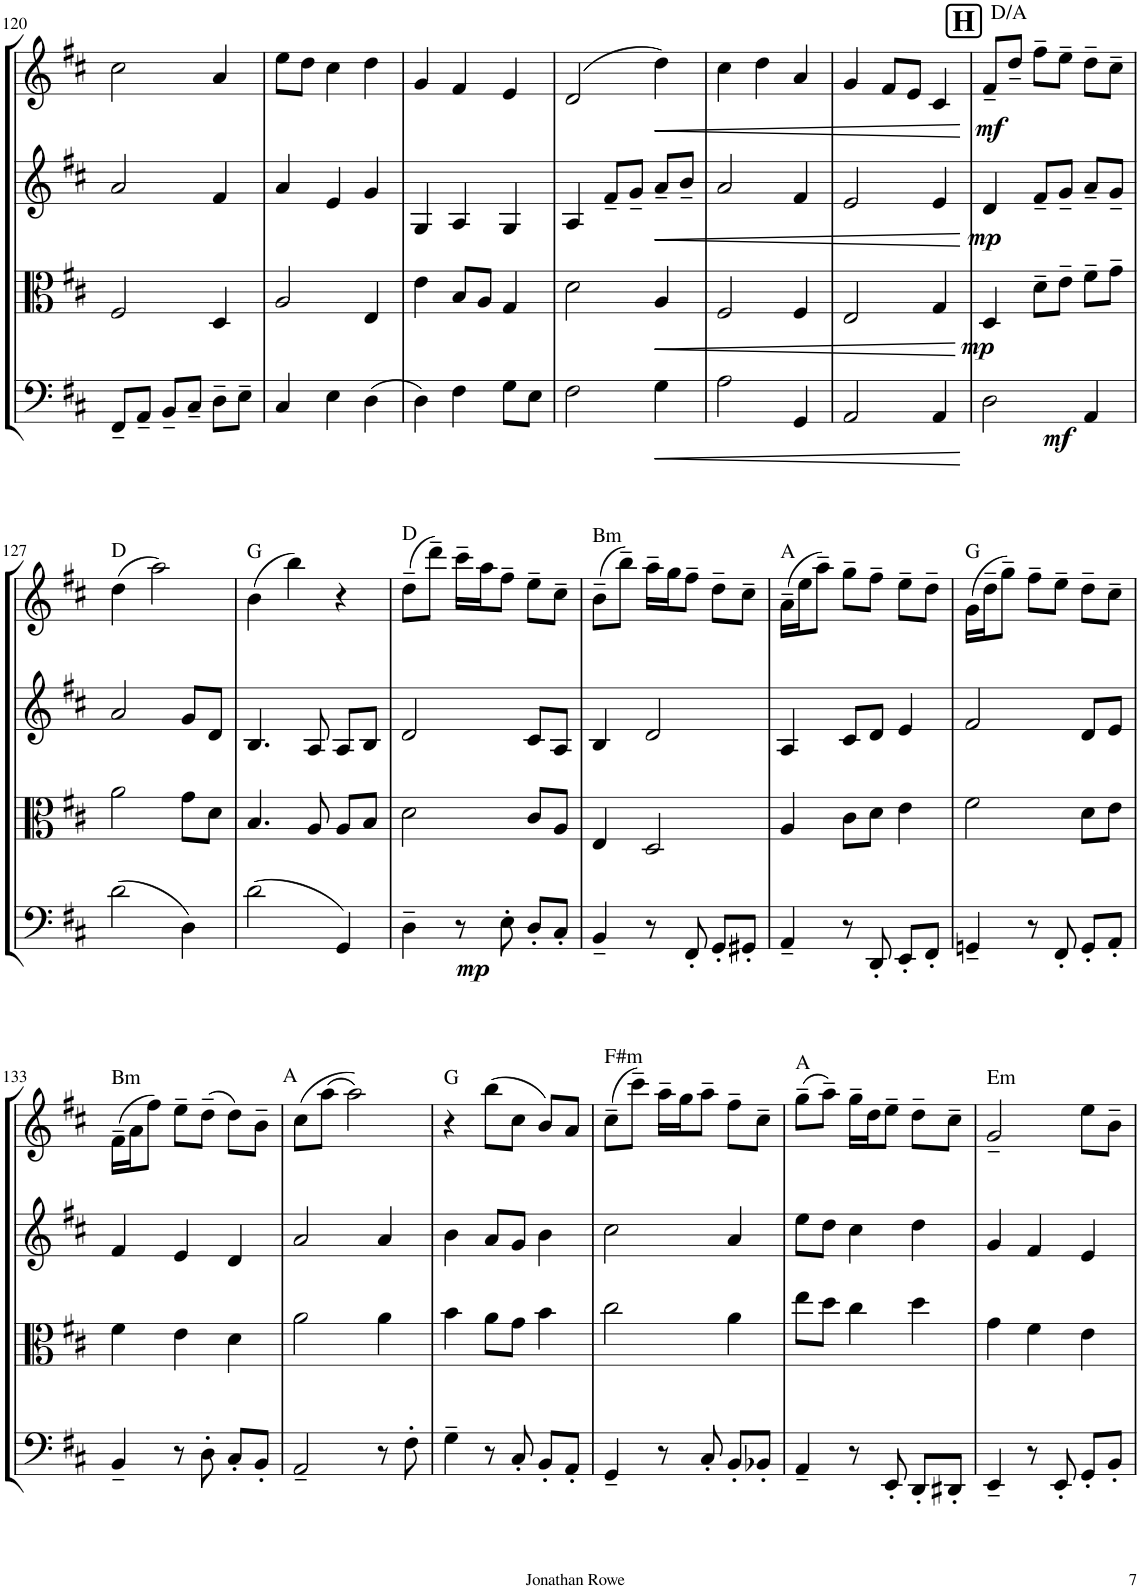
**kern	**dynam	**kern	**dynam	**kern	**dynam	**kern	**dynam
*part4	*part4	*part3	*part3	*part2	*part2	*part1	*part1
*staff4	*staff4	*staff3	*staff3	*staff2	*staff2	*staff1	*staff1
*I"Violoncello	*	*I"Viola	*	*I"Violin II	*	*I"Violin I	*
*I'Vc	*	*I'Vla	*	*I'Vln	*	*I'Vln	*
!!LO:PB:g=z
*clefF4	*	*clefC3	*	*clefG2	*	*clefG2	*
*k[f#c#]	*	*k[f#c#]	*	*k[f#c#]	*	*k[f#c#]	*
*M3/4	*	*M3/4	*	*M3/4	*	*M3/4	*
=120	=120	=120	=120	=120	=120	=120	=120
8FF#~/L	.	2F#/	.	2a/	.	2cc#\	.
8AA~/J	.	.	.	.	.	.	.
8BB~/L	.	.	.	.	.	.	.
8C#~/J	.	.	.	.	.	.	.
8D~\L	.	4D/	.	4f#/	.	4a/	.
8E~\J	.	.	.	.	.	.	.
=121	=121	=121	=121	=121	=121	=121	=121
4C#/	.	2A/	.	4a/	.	8ee\L	.
.	.	.	.	.	.	8dd\J	.
4E\	.	.	.	4e/	.	4cc#\	.
(4D\	.	4E/	.	4g/	.	4dd\	.
=122	=122	=122	=122	=122	=122	=122	=122
4D\)	.	4e\	.	4G/	.	4g/	.
4F#\	.	8B/L	.	4A/	.	4f#/	.
.	.	8A/J	.	.	.	.	.
8G\L	.	4G/	.	4G/	.	4e/	.
8E\J	.	.	.	.	.	.	.
=123	=123	=123	=123	=123	=123	=123	=123
2F#\	.	2d\	.	4A/	.	(2d/	.
.	.	.	.	8f#~/L	.	.	.
.	.	.	.	8g~/J	.	.	.
!	!LO:HP:b	!	!LO:HP:b	!	!LO:HP:b	!	!LO:HP:b
4G\	<	4A/	<	8a~/L	<	4dd\)	<
.	.	.	.	8b~/J	.	.	.
=124	=124	=124	=124	=124	=124	=124	=124
2A\	.	2F#/	.	2a/	.	4cc#\	.
.	.	.	.	.	.	4dd\	.
4GG/	.	4F#/	.	4f#/	.	4a/	.
=125	=125	=125	=125	=125	=125	=125	=125
2AA/	.	2E/	.	2e/	.	4g/	.
.	.	.	.	.	.	8f#/L	.
.	.	.	.	.	.	8e/J	.
4AA/	.	4G/	.	4e/	.	4c#/	.
.	[	.	[	.	[	.	[
!!LO:REH:place=s1:a:B:cj:fs=14:t=H
=126	=126	=126	=126	=126	=126	=126	=126
!	!	!	!	!	!	!LO:TX:a:t=D/A	!
!	!	!	!LO:DY:b	!	!LO:DY:b	!	!LO:DY:b
2D\	.	4D/	mp	4d/	mp	8f#~/L	mf
.	.	.	.	.	.	8dd~/J	.
.	.	8d~\L	.	8f#~/L	.	8ff#~\L	.
.	.	8e~\J	.	8g~/J	.	8ee~\J	.
!	!LO:DY:b	!	!	!	!	!	!
4AA/	mf	8f#~\L	.	8a~/L	.	8dd~\L	.
.	.	8g~\J	.	8g~/J	.	8cc#~\J	.
!!LO:LB:g=z
=127	=127	=127	=127	=127	=127	=127	=127
!	!	!	!	!	!	!LO:TX:a:t=D	!
(2d\	.	2a\	.	2a/	.	(4dd\	.
.	.	.	.	.	.	2aa\)	.
4D\)	.	8g\L	.	8g/L	.	.	.
.	.	8d\J	.	8d/J	.	.	.
=128	=128	=128	=128	=128	=128	=128	=128
!	!	!	!	!	!	!LO:TX:a:t=G	!
(2d\	.	4.B/	.	4.B/	.	(4b\	.
.	.	.	.	.	.	4bb\)	.
.	.	8A/	.	8A/	.	.	.
4GG/)	.	8A/L	.	8A/L	.	4r	.
.	.	8B/J	.	8B/J	.	.	.
=129	=129	=129	=129	=129	=129	=129	=129
!	!	!	!	!	!	!LO:TX:a:t=D	!
4D~\	.	2d\	.	2d/	.	(8dd~\L	.
.	.	.	.	.	.	8ddd~\J)	.
8r	.	.	.	.	.	16ccc#~\LL	.
.	.	.	.	.	.	16aa\J	.
!	!LO:DY:b	!	!	!	!	!	!
8E'\	mp	.	.	.	.	8ff#~\J	.
8D'/L	.	8c#/L	.	8c#/L	.	8ee~\L	.
8C#'/J	.	8A/J	.	8A/J	.	8cc#~\J	.
=130	=130	=130	=130	=130	=130	=130	=130
!	!	!	!	!	!	!LO:TX:a:t=Bm	!
4BB~/	.	4E/	.	4B/	.	(8b~\L	.
.	.	.	.	.	.	8bb~\J)	.
8r	.	2D/	.	2d/	.	16aa~\LL	.
.	.	.	.	.	.	16gg\J	.
8FF#'/	.	.	.	.	.	8ff#~\J	.
8GG'/L	.	.	.	.	.	8dd~\L	.
8GG#X'/J	.	.	.	.	.	8cc#~\J	.
=131	=131	=131	=131	=131	=131	=131	=131
!	!	!	!	!	!	!LO:TX:a:t=A	!
4AA~/	.	4A/	.	4A/	.	(16a~\LL	.
.	.	.	.	.	.	16ee\J	.
.	.	.	.	.	.	8aa~\J)	.
8r	.	8c#\L	.	8c#/L	.	8gg~\L	.
8DD'/	.	8d\J	.	8d/J	.	8ff#~\J	.
8EE'/L	.	4e\	.	4e/	.	8ee~\L	.
8FF#'/J	.	.	.	.	.	8dd~\J	.
=132	=132	=132	=132	=132	=132	=132	=132
!	!	!	!	!	!	!LO:TX:a:t=G	!
4GGn~/	.	2f#\	.	2f#/	.	(16g\LL	.
.	.	.	.	.	.	16dd~\J	.
.	.	.	.	.	.	8gg~\J)	.
8r	.	.	.	.	.	8ff#~\L	.
8FF#'/	.	.	.	.	.	8ee~\J	.
8GG'/L	.	8d\L	.	8d/L	.	8dd~\L	.
8AA'/J	.	8e\J	.	8e/J	.	8cc#~\J	.
!!LO:LB:g=z
=133	=133	=133	=133	=133	=133	=133	=133
!	!	!	!	!	!	!LO:TX:a:t=Bm	!
4BB~/	.	4f#\	.	4f#/	.	(16f#~\LL	.
.	.	.	.	.	.	16a\J	.
.	.	.	.	.	.	8ff#\J)	.
8r	.	4e\	.	4e/	.	8ee~\L	.
8D'\	.	.	.	.	.	(8dd~\J	.
8C#'/L	.	4d\	.	4d/	.	8dd\L)	.
8BB'/J	.	.	.	.	.	8b~\J	.
=134	=134	=134	=134	=134	=134	=134	=134
!	!	!	!	!	!	!LO:TX:a:t=A	!
2AA~/	.	2a\	.	2a/	.	(8cc#\L	.
.	.	.	.	.	.	(8aa\J	.
.	.	.	.	.	.	2aa\))	.
8r	.	4a\	.	4a/	.	.	.
8F#'\	.	.	.	.	.	.	.
=135	=135	=135	=135	=135	=135	=135	=135
!	!	!	!	!	!	!LO:TX:a:t=G	!
4G~\	.	4b\	.	4b\	.	4r	.
8r	.	8a\L	.	8a/L	.	(8bb\L	.
8C#'/	.	8g\J	.	8g/J	.	8cc#\J	.
8BB'/L	.	4b\	.	4b\	.	8b/L)	.
8AA'/J	.	.	.	.	.	8a/J	.
=136	=136	=136	=136	=136	=136	=136	=136
!	!	!	!	!	!	!LO:TX:a:t=F#m	!
4GG~/	.	2cc#\	.	2cc#\	.	(8cc#~\L	.
.	.	.	.	.	.	8ccc#~\J)	.
8r	.	.	.	.	.	16aa~\LL	.
.	.	.	.	.	.	16gg\J	.
8C#'/	.	.	.	.	.	8aa~\J	.
8BB'/L	.	4a\	.	4a/	.	8ff#~\L	.
8BB-X'/J	.	.	.	.	.	8cc#~\J	.
=137	=137	=137	=137	=137	=137	=137	=137
!	!	!	!	!	!	!LO:TX:a:t=A	!
4AA~/	.	8ee\L	.	8ee\L	.	(8gg~\L	.
.	.	8dd\J	.	8dd\J	.	8aa~\J)	.
8r	.	4cc#\	.	4cc#\	.	16gg~\LL	.
.	.	.	.	.	.	16dd\J	.
8EE'/	.	.	.	.	.	8ee~\J	.
8DD'/L	.	4dd\	.	4dd\	.	8dd~\L	.
8DD#X'/J	.	.	.	.	.	8cc#~\J	.
=138	=138	=138	=138	=138	=138	=138	=138
!	!	!	!	!	!	!LO:TX:a:t=Em	!
4EE~/	.	4g\	.	4g/	.	2g~/	.
8r	.	4f#\	.	4f#/	.	.	.
8EE'/	.	.	.	.	.	.	.
8GG'/L	.	4e\	.	4e/	.	8ee\L	.
8BB'/J	.	.	.	.	.	8b~\J	.
=	=	=	=	=	=	=	=
*-	*-	*-	*-	*-	*-	*-	*-
